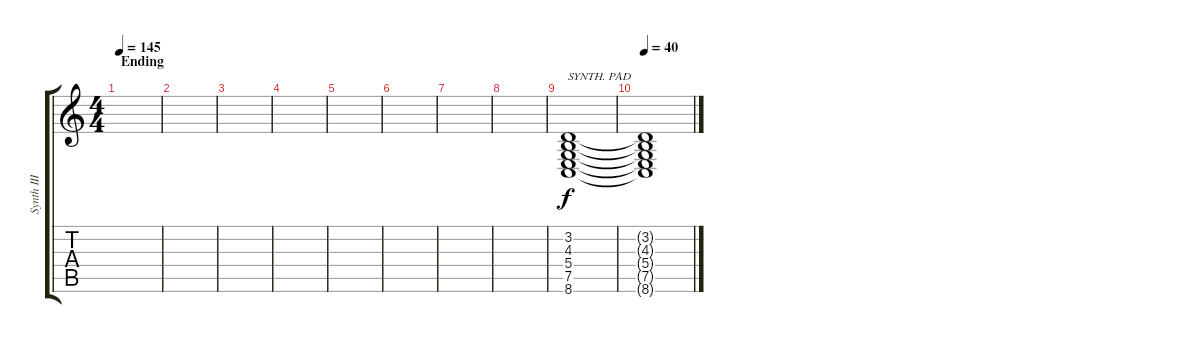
\track ("Synth III (Kotobuki Tsumugi)" "Synth III ") {instrument fx6goblins}
\staff {score tabs}
\tuning (E4 B3 G3 D3 A2 E2) {hide}
\ts (4 4)
\section ("" "Ending")
\tempo 145
\clef g2
\ks c
|
|
|
|
|
|
|
|
(3.2 4.3 5.4 7.5 8.6).1{txt "SYNTH. PAD" instrument fx6goblins} |
\tempo 40
(3.2{t} 4.3{t} 5.4{t} 7.5{t} 8.6{t}).1
